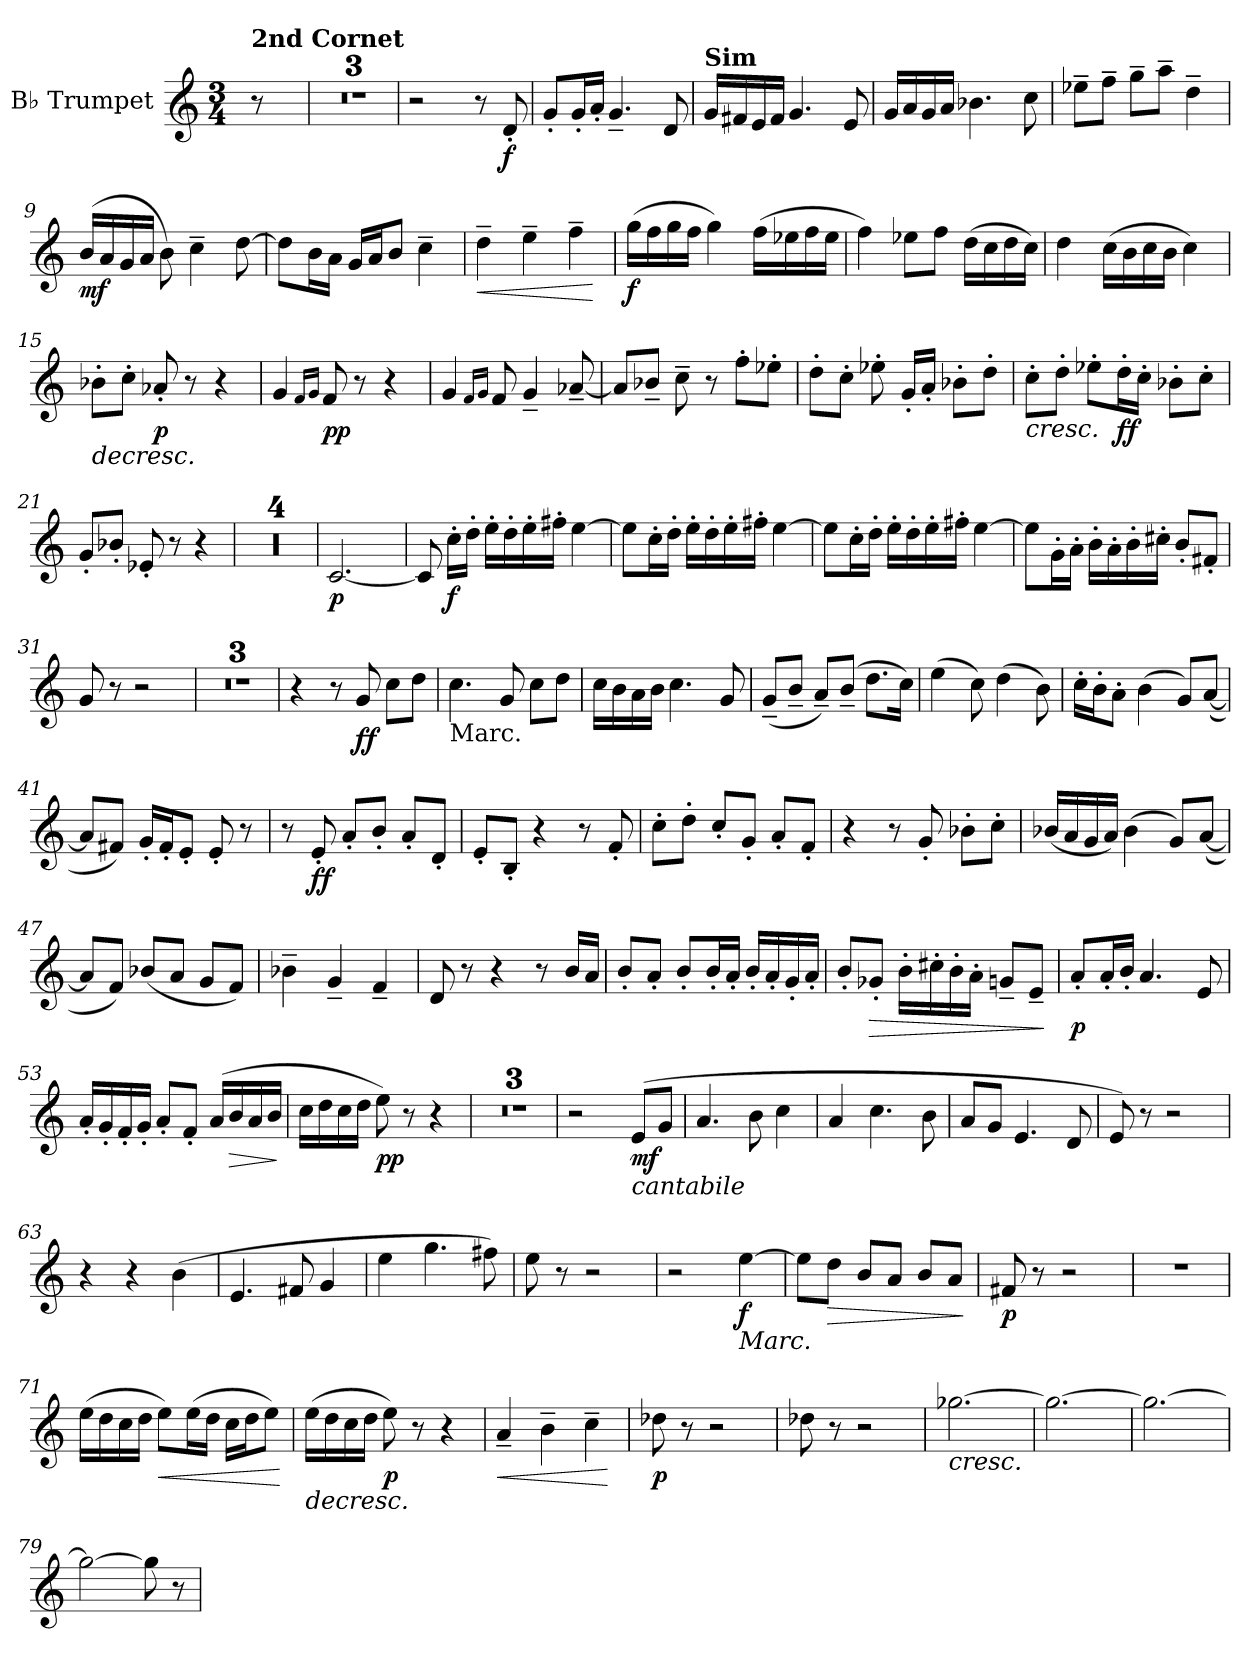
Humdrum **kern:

**kern	**dynam
*part1	*part1
*staff1	*staff1
*I"B♭ Trumpet	*
*I'B♭ Tpt.	*
*clefG2	*
*ITrd1c2	*
*k[b-e-]	*
*M3/4	*
=	=
!LO:TX:a:B:t=2nd Cornet	!
8r	.
=1	=1
2.r	.
=2	=2
2.r	.
=3	=3
2.r	.
=4	=4
2r	.
8r	.
!	!LO:DY:b
8c'/	f
=5	=5
8f'/L	.
16f'/L	.
16g'/JJ	.
4.f~/	.
8c/	.
=6	=6
!LO:TX:B:t=Sim	!
16f/LL	.
16en/	.
16d/	.
16e/JJ	.
4.f/	.
8d/	.
=7	=7
16f/LL	.
16g/	.
16f/	.
16g/JJ	.
4.a-X\	.
8b-\	.
=8	=8
8dd-X~\L	.
8ee-~\J	.
8ff~\L	.
8gg~\J	.
4cc~\	.
=9	=9
!	!LO:DY:b
(>16a/LL	mf
16g/	.
16f/	.
16g/JJ	.
8a\)	.
4b-~\	.
[8cc\	.
!!LO:LB:g=z
=10	=10
8cc\L]	.
16a\L	.
16g\JJ	.
16f/LL	.
16g/J	.
8a/J	.
4b-~\	.
=11	=11
!	!LO:HP:b
4cc~\	<
4dd~\	.
4ee-~\	.
.	[
=12	=12
!	!LO:DY:b
(>16ff\LL	f
16ee-\	.
16ff\	.
16ee-\JJ	.
4ff\)	.
(>16ee-\LL	.
16dd-X\	.
16ee-\	.
16dd-\JJ	.
=13	=13
4ee-\)	.
8dd-X\L	.
8ee-\J	.
(>16cc\LL	.
16b-\	.
16cc\	.
16b-\JJ)	.
=14	=14
4cc\	.
(>16b-\LL	.
16a\	.
16b-\	.
16a\JJ	.
4b-\)	.
=15	=15
!	!LO:HP:b
8a-X'\L	>
8b-'\J	.
!	!LO:DY:b
8g-X'/	p
8r	.
4r	.
.	]
=16	=16
4f/	.
16qe-/LL	.
16qf/JJ	.
!	!LO:DY:b
8e-/	pp
8r	.
4r	.
!!LO:LB:g=z
=17	=17
4f/	.
16qe-/LL	.
16qf/JJ	.
8e-/	.
4f~/	.
[8g-X~/	.
=18	=18
8g-/L]	.
8a-X~/J	.
8b-~\	.
8r	.
8ee-'\L	.
8dd-X'\J	.
=19	=19
8cc'\L	.
8b-'\J	.
8dd-X'\	.
16f'/LL	.
16g'/JJ	.
8a-X'\L	.
8cc'\J	.
=20	=20
!	!LO:HP:b
8b-'\L	<
8cc'\J	.
8dd-X'\L	.
!	!LO:DY:b
16cc'\L	ff
16b-'\JJ	.
8a-X'\L	.
8b-'\J	.
.	[
=21	=21
8f'/L	.
8a-X'/J	.
8d-X'/	.
8r	.
4r	.
=22	=22
2.r	.
=23	=23
2.r	.
=24	=24
2.r	.
=25	=25
2.r	.
!!LO:LB:g=z
=26	=26
!	!LO:DY:b
[2.B-/	p
=27	=27
8B-/]	.
!	!LO:DY:b
16b-'\LL	f
16cc'\JJ	.
16dd'\LL	.
16cc'\	.
16dd'\	.
16een'\JJ	.
[4dd\	.
=28	=28
8dd\L]	.
16b-'\L	.
16cc'\JJ	.
16dd'\LL	.
16cc'\	.
16dd'\	.
16een'\JJ	.
[4dd\	.
=29	=29
8dd\L]	.
16b-'\L	.
16cc'\JJ	.
16dd'\LL	.
16cc'\	.
16dd'\	.
16een'\JJ	.
[4dd\	.
=30	=30
8dd\L]	.
16f'\L	.
16g'\JJ	.
16a'\LL	.
16g'\	.
16a'\	.
16bn'\JJ	.
8a'/L	.
8en'/J	.
=31	=31
8f/	.
8r	.
2r	.
=32	=32
2.r	.
=33	=33
2.r	.
!!LO:LB:g=z
=34	=34
2.r	.
=35	=35
4r	.
8r	.
!	!LO:DY:b
8f/	ff
8b-\L	.
8cc\J	.
=36	=36
!LO:TX:b:t=Marc.	!
4.b-\	.
8f/	.
8b-\L	.
8cc\J	.
=37	=37
16b-\LL	.
16a\	.
16g\	.
16a\JJ	.
4.b-\	.
8f/	.
=38	=38
(<8f~/L	.
8a~/J	.
8g~/L)	.
(>8a~/J	.
8.cc\L	.
16b-\Jk)	.
=39	=39
(>4dd\	.
8b-\)	.
(>4cc\	.
8a\)	.
=40	=40
16b-'\LL	.
16a'\J	.
8g'\J	.
(>4a\	.
8f/L)	.
(<[8g/J	.
=41	=41
8g/L]	.
8en/J)	.
16f'/LL	.
16e'/J	.
8d'/J	.
8d'/	.
8r	.
!!LO:LB:g=z
=42	=42
8r	.
!	!LO:DY:b
8d'/	ff
8g'/L	.
8a'/J	.
8g'/L	.
8c'/J	.
=43	=43
8d'/L	.
8A'/J	.
4r	.
8r	.
8e-'/	.
=44	=44
8b-'\L	.
8cc'\J	.
8b-'/L	.
8f'/J	.
8g'/L	.
8e-'/J	.
=45	=45
4r	.
8r	.
8f'/	.
8a-X'\L	.
8b-'\J	.
=46	=46
(<16a-X/LL	.
16g/	.
16f/	.
16g/JJ)	.
(>4a-\	.
8f/L)	.
(<[8g/J	.
=47	=47
8g/L]	.
8e-/J)	.
(<8a-X/L	.
8g/J	.
8f/L	.
8e-/J)	.
=48	=48
4a-X~\	.
4f~/	.
4e-~/	.
=49	=49
8c/	.
8r	.
4r	.
8r	.
16a/LL	.
16g/JJ	.
!!LO:LB:g=z
=50	=50
8a'/L	.
8g'/J	.
8a'/L	.
16a'/L	.
16g'/JJ	.
16a'/LL	.
16g'/	.
16f'/	.
16g'/JJ	.
=51	=51
8a'/L	.
!	!LO:HP:b
8f-X'/J	>
16a'\LL	.
16bn'\	.
16a'\	.
16g'\JJ	.
8fn~/L	.
8d~/J	.
.	]
=52	=52
!	!LO:DY:b
8g'/L	p
16g'/L	.
16a'/JJ	.
4.g/	.
8d/	.
=53	=53
16g'/LL	.
16f'/	.
16e-'/	.
16f'/JJ	.
8g'/L	.
8e-'/J	.
(<16g/LL	.
!	!LO:HP:b
16a/	>
16g/	.
16a/JJ	.
.	]
=54	=54
16b-\LL	.
16cc\	.
16b-\	.
16cc\JJ	.
!	!LO:DY:b
8dd\)	pp
8r	.
4r	.
=55	=55
2.r	.
=56	=56
2.r	.
=57	=57
2.r	.
!!LO:LB:g=z
=58	=58
2r	.
!LO:TX:b:i:t=cantabile	!
!	!LO:DY:b
(>8d/L	mf
8f/J	.
=59	=59
4.g/	.
8a\	.
4b-\	.
=60	=60
4g/	.
4.b-\	.
8a\	.
=61	=61
8g/L	.
8f/J	.
4.d/	.
8c/	.
=62	=62
8d/)	.
8r	.
2r	.
=63	=63
4r	.
4r	.
(>4a\	.
=64	=64
4.d/	.
8en/	.
4f/	.
=65	=65
4dd\	.
4.ff\	.
8een\)	.
=66	=66
8dd\	.
8r	.
2r	.
=67	=67
2r	.
!LO:TX:b:i:t=Marc.	!
!	!LO:DY:b
[4dd\	f
=68	=68
8dd\L]	.
!	!LO:HP:b
8cc\J	>
8a/L	.
8g/J	.
8a/L	.
8g/J	.
.	]
!!LO:LB:g=z
=69	=69
!	!LO:DY:b
8en/	p
8r	.
2r	.
=70	=70
2.r	.
=71	=71
(>16dd\LL	.
16cc\	.
16b-\	.
16cc\JJ	.
!	!LO:HP:b
8dd\L)	<
(>16dd\L	.
16cc\JJ	.
16b-\LL	.
16cc\J	.
8dd\J)	.
.	[
=72	=72
!	!LO:HP:b
(>16dd\LL	>
16cc\	.
16b-\	.
16cc\JJ	.
!	!LO:DY:b
8dd\)	p
8r	.
4r	.
.	]
=73	=73
!	!LO:HP:b
4g~/	<
4a~\	.
4b-~\	.
.	[
=74	=74
!	!LO:DY:b
8cc-X\	p
8r	.
2r	.
=75	=75
8cc-X\	.
8r	.
2r	.
=76	=76
!LO:TX:b:i:t=cresc.	!
[2.ff-X\	.
=77	=77
2.ff-\_	.
=78	=78
2.ff-\_	.
=79	=79
2ff-\_	.
8ff-\]	.
8r	.
=	=
*-	*-
